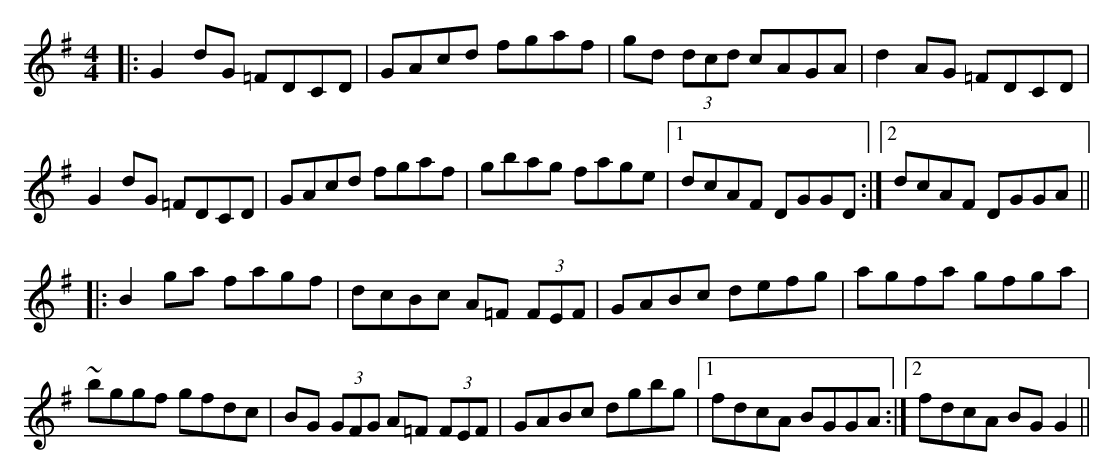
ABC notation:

X:1
M:4/4
K:G
|:G2 dG =FDCD|GAcd fgaf|gd (3dcd cAGA|d2AG =FDCD|
G2 dG =FDCD|GAcd fgaf|gbag fage|1 dcAF DGGD:|2 dcAF DGGA||
|:B2 ga fagf|dcBc A=F (3FEF|GABc defg|agfa gfga|
~bggf gfdc|BG (3GFG A=F (3FEF|GABc dgbg|1 fdcA BGGA:|2 fdcA BGG2||
